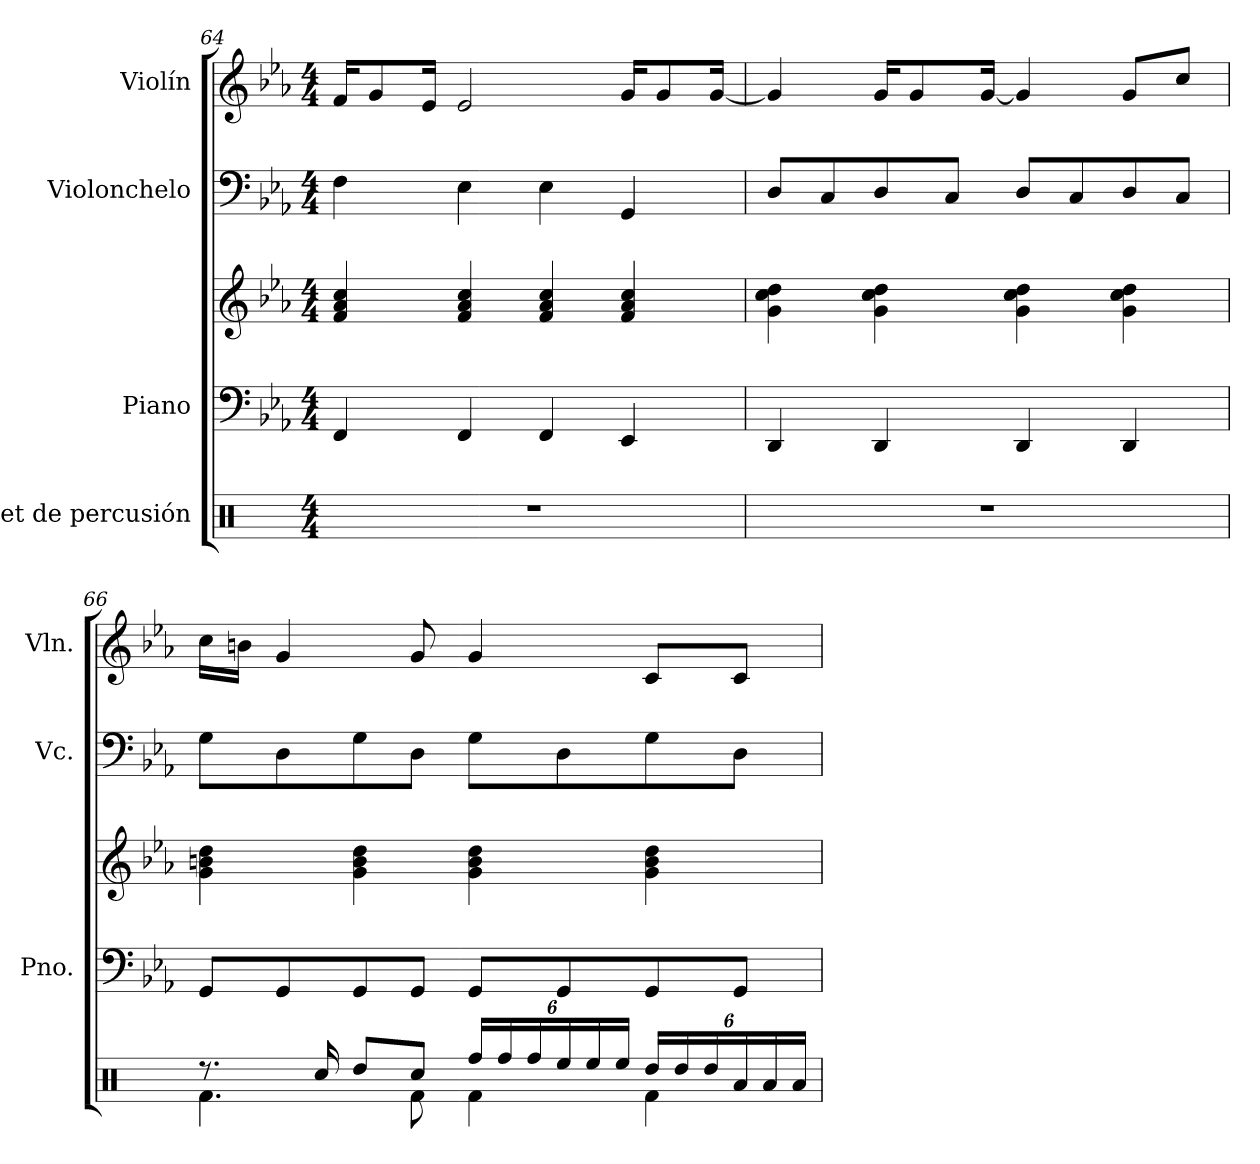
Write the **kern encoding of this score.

**kern	**kern	**kern	**kern	**kern
*part4	*part3	*part3	*part2	*part1
*staff5	*staff4	*staff3	*staff2	*staff1
*I"Set de percusión	*I"Piano	*	*I"Violonchelo	*I"Violín
*	*I'Pno.	*	*I'Vc.	*I'Vln.
!!LO:PB:g=z
*clefX	*clefF4	*clefG2	*clefF4	*clefG2
*k[]	*k[b-e-a-]	*k[b-e-a-]	*k[b-e-a-]	*k[b-e-a-]
*M4/4	*M4/4	*M4/4	*M4/4	*M4/4
=64	=64	=64	=64	=64
1r	4FF/	4f/ 4a-/ 4cc/	4F\	16f/KL
.	.	.	.	8g/
.	.	.	.	16e-/Jk
.	4FF/	4f/ 4a-/ 4cc/	4E-\	2e-/
.	4FF/	4f/ 4a-/ 4cc/	4E-\	.
.	4EE-/	4f/ 4a-/ 4cc/	4GG/	16g/KL
.	.	.	.	8g/
.	.	.	.	[16g/Jk
=65	=65	=65	=65	=65
1r	4DD/	4g\ 4cc\ 4dd\	8D/L	4g/]
.	.	.	8C/	.
.	4DD/	4g\ 4cc\ 4dd\	8D/	16g/KL
.	.	.	.	8g/
.	.	.	8C/J	.
.	.	.	.	[16g/Jk
.	4DD/	4g\ 4cc\ 4dd\	8D/L	4g/]
.	.	.	8C/	.
.	4DD/	4g\ 4cc\ 4dd\	8D/	8g/L
.	.	.	8C/J	8cc/J
=66	=66	=66	=66	=66
*^	*	*	*	*
8.r	4.Rf\	8GG/L	4g\ 4bn\ 4dd\	8G\L	16cc\LL
.	.	.	.	.	16bn\JJ
.	.	8GG/	.	8D\	4g/
16Rcc/	.	.	.	.	.
8Rdd/L	.	8GG/	4g\ 4b\ 4dd\	8G\	.
8Rcc/J	8Rf\	8GG/J	.	8D\J	8g/
*Xbrackettup	*	*	*	*	*
24Rff/LL	4Rf\	8GG/L	4g\ 4b\ 4dd\	8G\L	4g/
24Rff/	.	.	.	.	.
24Rff/	.	.	.	.	.
24Ree/	.	8GG/	.	8D\	.
24Ree/	.	.	.	.	.
24Ree/JJ	.	.	.	.	.
24Rdd/LL	4Rf\	8GG/	4g\ 4b\ 4dd\	8G\	8c/L
24Rdd/	.	.	.	.	.
24Rdd/	.	.	.	.	.
24Ra/	.	8GG/J	.	8D\J	8c/J
24Ra/	.	.	.	.	.
24Ra/JJ	.	.	.	.	.
*v	*v	*	*	*	*
=	=	=	=	=
*-	*-	*-	*-	*-
